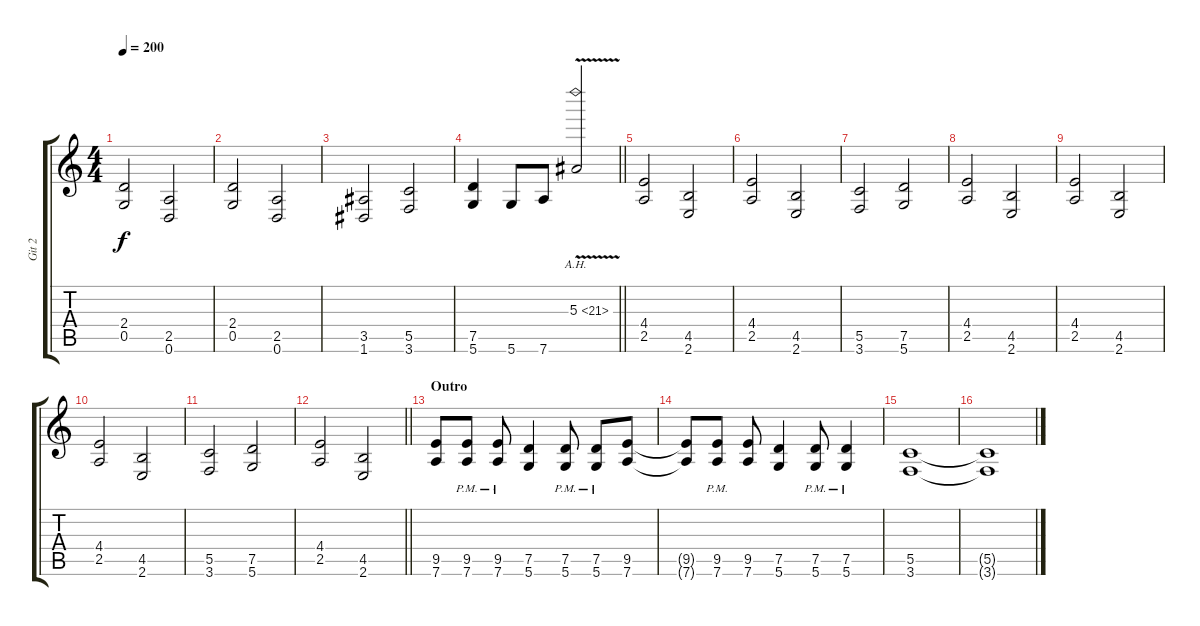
\track ("Git 2" "Git 2") {instrument distortionguitar}
\staff {score tabs}
\tuning (D4 A3 F3 C3 G2 D2) {hide}
\ts (4 4)
\tempo 200
\clef g2
\ks c
(2.4 0.5).2{dy f} (2.5 0.6).2 |
(2.4 0.5).2 (2.5 0.6).2 |
(3.5 1.6).2 (5.5 3.6).2 |
\barLineRight lightlight
(7.5 5.6).4 5.6.8 7.6.8 5.3{ah 16 v}.2 |
(4.4 2.5).2 (4.5 2.6).2 |
(4.4 2.5).2 (4.5 2.6).2 |
(5.5 3.6).2 (7.5 5.6).2 |
(4.4 2.5).2 (4.5 2.6).2 |
(4.4 2.5).2 (4.5 2.6).2 |
(4.4 2.5).2 (4.5 2.6).2 |
(5.5 3.6).2 (7.5 5.6).2 |
\barLineRight lightlight
(4.4 2.5).2 (4.5 2.6).2 |
\section ("" "Outro")
(9.5 7.6).8 (9.5{pm} 7.6{pm}).8 (9.5{pm} 7.6{pm}).8 (7.5 5.6).4 (7.5{pm} 5.6{pm}).8 (7.5{pm} 5.6{pm}).8 (9.5 7.6).8 |
(9.5{t} 7.6{t}).8 (9.5{pm} 7.6{pm}).8 (9.5 7.6).8 (7.5 5.6).4 (7.5{pm} 5.6{pm}).8 (7.5{pm} 5.6{pm}).4 |
(5.5 3.6).1 |
(5.5{t} 3.6{t}).1
